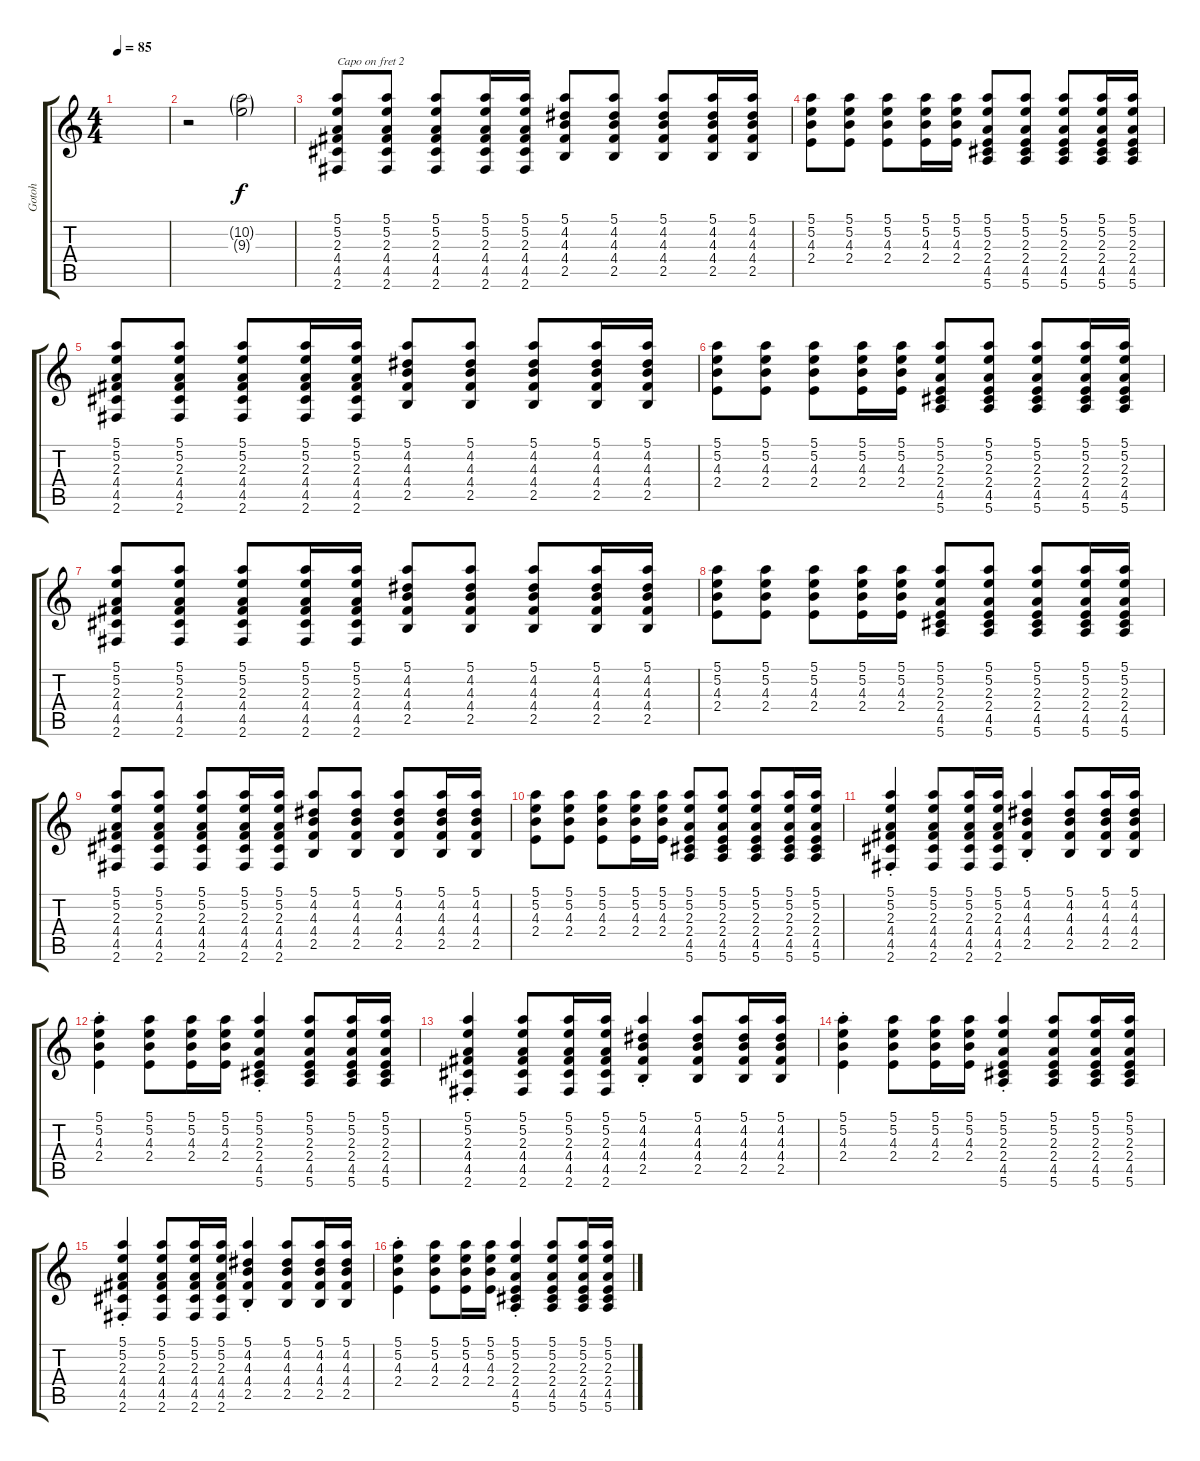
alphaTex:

\track ("Gotoh" "Gotoh") {instrument electricguitarclean}
\staff {score tabs}
\tuning (E4 B3 G3 D3 A2 E2) {hide}
\ts (4 4)
\tempo 85
\clef g2
\ks c
|
r.2 (10.2{g} 9.3{g}).2{volume 13 instrument distortionguitar} |
(5.1 5.2 2.3 4.4 4.5 2.6).8{txt "Capo on fret 2" dy f volume 11 instrument electricguitarclean} (5.1 5.2 2.3 4.4 4.5 2.6).8 (5.1 5.2 2.3 4.4 4.5 2.6).8 (5.1 5.2 2.3 4.4 4.5 2.6).16 (5.1 5.2 2.3 4.4 4.5 2.6).16 (5.1 4.2 4.3 4.4 2.5).8 (5.1 4.2 4.3 4.4 2.5).8 (5.1 4.2 4.3 4.4 2.5).8 (5.1 4.2 4.3 4.4 2.5).16 (5.1 4.2 4.3 4.4 2.5).16 |
(5.1 5.2 4.3 2.4).8 (5.1 5.2 4.3 2.4).8 (5.1 5.2 4.3 2.4).8 (5.1 5.2 4.3 2.4).16 (5.1 5.2 4.3 2.4).16 (5.1 5.2 2.3 2.4 4.5 5.6).8 (5.1 5.2 2.3 2.4 4.5 5.6).8 (5.1 5.2 2.3 2.4 4.5 5.6).8 (5.1 5.2 2.3 2.4 4.5 5.6).16 (5.1 5.2 2.3 2.4 4.5 5.6).16 |
(5.1 5.2 2.3 4.4 4.5 2.6).8 (5.1 5.2 2.3 4.4 4.5 2.6).8 (5.1 5.2 2.3 4.4 4.5 2.6).8 (5.1 5.2 2.3 4.4 4.5 2.6).16 (5.1 5.2 2.3 4.4 4.5 2.6).16 (5.1 4.2 4.3 4.4 2.5).8 (5.1 4.2 4.3 4.4 2.5).8 (5.1 4.2 4.3 4.4 2.5).8 (5.1 4.2 4.3 4.4 2.5).16 (5.1 4.2 4.3 4.4 2.5).16 |
(5.1 5.2 4.3 2.4).8 (5.1 5.2 4.3 2.4).8 (5.1 5.2 4.3 2.4).8 (5.1 5.2 4.3 2.4).16 (5.1 5.2 4.3 2.4).16 (5.1 5.2 2.3 2.4 4.5 5.6).8 (5.1 5.2 2.3 2.4 4.5 5.6).8 (5.1 5.2 2.3 2.4 4.5 5.6).8 (5.1 5.2 2.3 2.4 4.5 5.6).16 (5.1 5.2 2.3 2.4 4.5 5.6).16 |
(5.1 5.2 2.3 4.4 4.5 2.6).8 (5.1 5.2 2.3 4.4 4.5 2.6).8 (5.1 5.2 2.3 4.4 4.5 2.6).8 (5.1 5.2 2.3 4.4 4.5 2.6).16 (5.1 5.2 2.3 4.4 4.5 2.6).16 (5.1 4.2 4.3 4.4 2.5).8 (5.1 4.2 4.3 4.4 2.5).8 (5.1 4.2 4.3 4.4 2.5).8 (5.1 4.2 4.3 4.4 2.5).16 (5.1 4.2 4.3 4.4 2.5).16 |
(5.1 5.2 4.3 2.4).8 (5.1 5.2 4.3 2.4).8 (5.1 5.2 4.3 2.4).8 (5.1 5.2 4.3 2.4).16 (5.1 5.2 4.3 2.4).16 (5.1 5.2 2.3 2.4 4.5 5.6).8 (5.1 5.2 2.3 2.4 4.5 5.6).8 (5.1 5.2 2.3 2.4 4.5 5.6).8 (5.1 5.2 2.3 2.4 4.5 5.6).16 (5.1 5.2 2.3 2.4 4.5 5.6).16 |
(5.1 5.2 2.3 4.4 4.5 2.6).8 (5.1 5.2 2.3 4.4 4.5 2.6).8 (5.1 5.2 2.3 4.4 4.5 2.6).8 (5.1 5.2 2.3 4.4 4.5 2.6).16 (5.1 5.2 2.3 4.4 4.5 2.6).16 (5.1 4.2 4.3 4.4 2.5).8 (5.1 4.2 4.3 4.4 2.5).8 (5.1 4.2 4.3 4.4 2.5).8 (5.1 4.2 4.3 4.4 2.5).16 (5.1 4.2 4.3 4.4 2.5).16 |
(5.1 5.2 4.3 2.4).8 (5.1 5.2 4.3 2.4).8 (5.1 5.2 4.3 2.4).8 (5.1 5.2 4.3 2.4).16 (5.1 5.2 4.3 2.4).16 (5.1 5.2 2.3 2.4 4.5 5.6).8 (5.1 5.2 2.3 2.4 4.5 5.6).8 (5.1 5.2 2.3 2.4 4.5 5.6).8 (5.1 5.2 2.3 2.4 4.5 5.6).16 (5.1 5.2 2.3 2.4 4.5 5.6).16 |
(5.1{st} 5.2{st} 2.3{st} 4.4{st} 4.5{st} 2.6{st}).4 (5.1 5.2 2.3 4.4 4.5 2.6).8 (5.1 5.2 2.3 4.4 4.5 2.6).16 (5.1 5.2 2.3 4.4 4.5 2.6).16 (5.1{st} 4.2{st} 4.3{st} 4.4{st} 2.5{st}).4 (5.1 4.2 4.3 4.4 2.5).8 (5.1 4.2 4.3 4.4 2.5).16 (5.1 4.2 4.3 4.4 2.5).16 |
(5.1{st} 5.2{st} 4.3{st} 2.4{st}).4 (5.1 5.2 4.3 2.4).8 (5.1 5.2 4.3 2.4).16 (5.1 5.2 4.3 2.4).16 (5.1{st} 5.2{st} 2.3{st} 2.4{st} 4.5{st} 5.6{st}).4 (5.1 5.2 2.3 2.4 4.5 5.6).8 (5.1 5.2 2.3 2.4 4.5 5.6).16 (5.1 5.2 2.3 2.4 4.5 5.6).16 |
(5.1{st} 5.2{st} 2.3{st} 4.4{st} 4.5{st} 2.6{st}).4 (5.1 5.2 2.3 4.4 4.5 2.6).8 (5.1 5.2 2.3 4.4 4.5 2.6).16 (5.1 5.2 2.3 4.4 4.5 2.6).16 (5.1{st} 4.2{st} 4.3{st} 4.4{st} 2.5{st}).4 (5.1 4.2 4.3 4.4 2.5).8 (5.1 4.2 4.3 4.4 2.5).16 (5.1 4.2 4.3 4.4 2.5).16 |
(5.1{st} 5.2{st} 4.3{st} 2.4{st}).4 (5.1 5.2 4.3 2.4).8 (5.1 5.2 4.3 2.4).16 (5.1 5.2 4.3 2.4).16 (5.1{st} 5.2{st} 2.3{st} 2.4{st} 4.5{st} 5.6{st}).4 (5.1 5.2 2.3 2.4 4.5 5.6).8 (5.1 5.2 2.3 2.4 4.5 5.6).16 (5.1 5.2 2.3 2.4 4.5 5.6).16 |
(5.1{st} 5.2{st} 2.3{st} 4.4{st} 4.5{st} 2.6{st}).4 (5.1 5.2 2.3 4.4 4.5 2.6).8 (5.1 5.2 2.3 4.4 4.5 2.6).16 (5.1 5.2 2.3 4.4 4.5 2.6).16 (5.1{st} 4.2{st} 4.3{st} 4.4{st} 2.5{st}).4 (5.1 4.2 4.3 4.4 2.5).8 (5.1 4.2 4.3 4.4 2.5).16 (5.1 4.2 4.3 4.4 2.5).16 |
(5.1{st} 5.2{st} 4.3{st} 2.4{st}).4 (5.1 5.2 4.3 2.4).8 (5.1 5.2 4.3 2.4).16 (5.1 5.2 4.3 2.4).16 (5.1{st} 5.2{st} 2.3{st} 2.4{st} 4.5{st} 5.6{st}).4 (5.1 5.2 2.3 2.4 4.5 5.6).8 (5.1 5.2 2.3 2.4 4.5 5.6).16 (5.1 5.2 2.3 2.4 4.5 5.6).16
